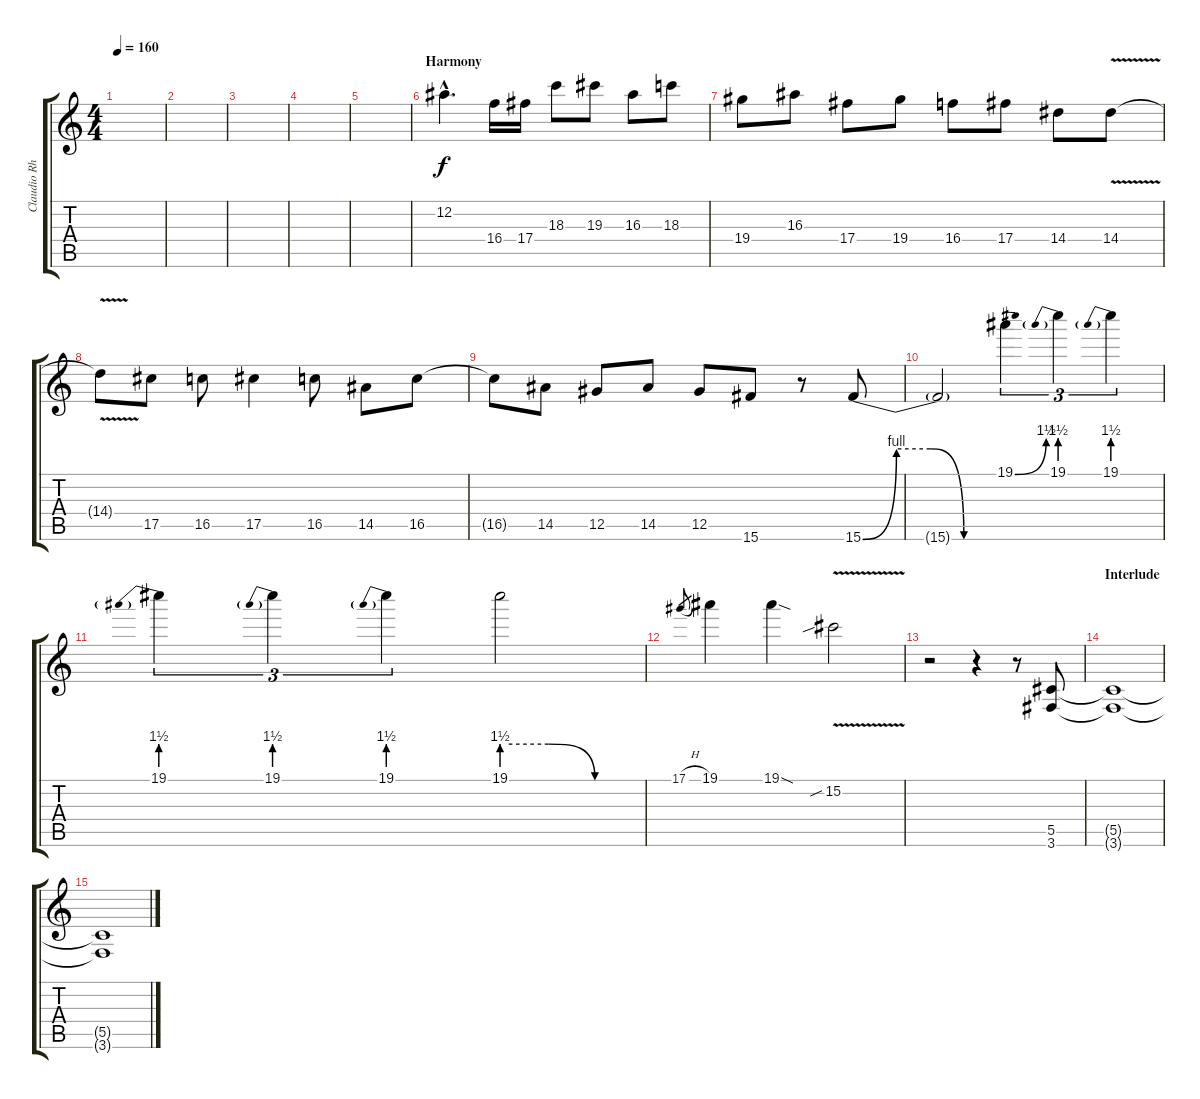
\track ("Claudio Rhythm" "Claudio Rh") {instrument distortionguitar}
\staff {score tabs}
\tuning (Eb4 Bb3 Gb3 Db3 Ab2 Eb2) {hide}
\ts (4 4)
\tempo 160
\clef g2
\ks c
|
|
|
|
|
\section ("" "Harmony")
12.2{hac}.4{d balance 0} 16.4.16 17.4.16 18.3.8 19.3.8 16.3.8 18.3.8 |
19.4.8 16.3.8 17.4.8 19.4.8 16.4.8 17.4.8 14.4.8 14.4{v}.8 |
14.4{t}.8 17.5.8 16.5.8 17.5.4 16.5.8 14.5.8 16.5.8 |
16.5{t}.8 14.5.8 12.5.8 14.5.8 12.5.8 15.6.8 r.8 15.6{be (custom 0 0 15 4 30 4 45 0 60 0)}.8 |
15.6{t}.2 19.1{be (bend 0 0 60 6)}.4{tu (3 2)} 19.1{be (prebend 0 6 60 6)}.4{tu (3 2)} 19.1{be (prebend 0 6 60 6)}.4{tu (3 2)} |
19.1{be (prebend 0 6 60 6)}.4{tu (3 2)} 19.1{be (prebend 0 6 60 6)}.4{tu (3 2)} 19.1{be (prebend 0 6 60 6)}.4{tu (3 2)} 19.1{be (custom 0 6 20 6 40 0 60 0)}.2 |
17.1{h}.8{gr} 19.1.4 19.1{sod}.4 15.2{v sib}.2 |
r.2 r.4 r.8 (5.5 3.6).8 |
\section ("" "Interlude")
(5.5{t} 3.6{t}).1{volume 0} |
(5.5{t} 3.6{t}).1
